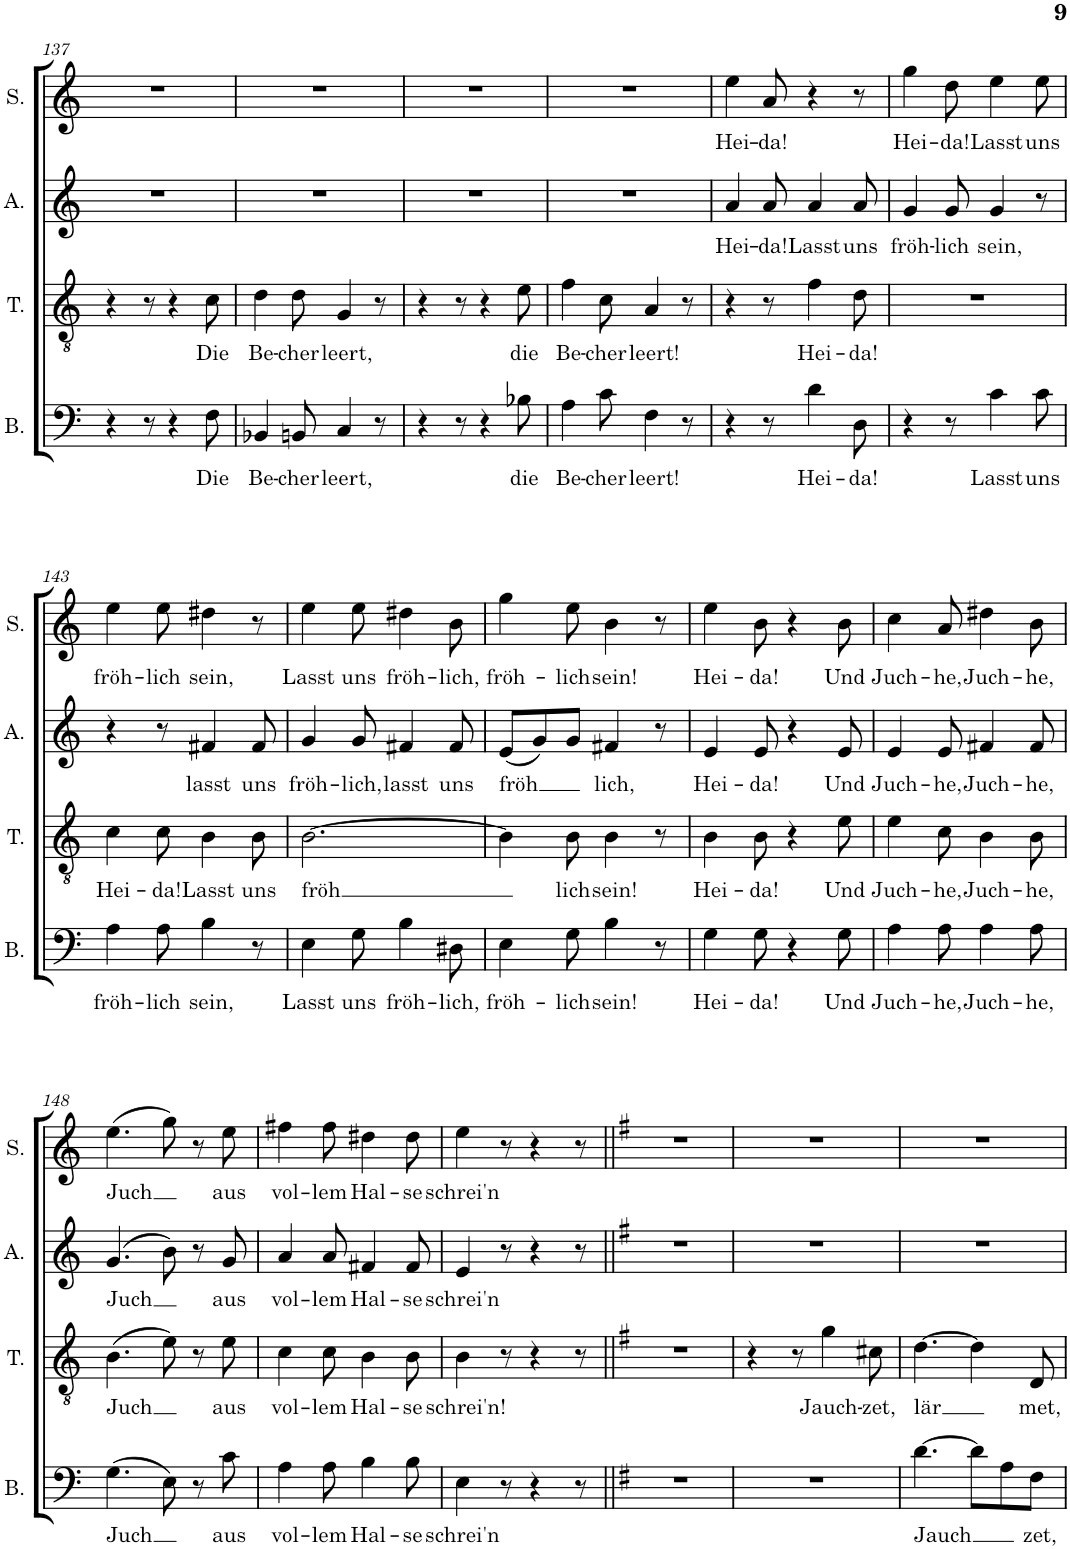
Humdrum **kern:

**kern	**text	**kern	**text	**kern	**text	**kern	**text
*part4	*part4	*part3	*part3	*part2	*part2	*part1	*part1
*staff4	*staff4	*staff3	*staff3	*staff2	*staff2	*staff1	*staff1
*I"Bass	*	*I"Tenor	*	*I"Alto	*	*I"Soprano	*
*I'B.	*	*I'T.	*	*I'A.	*	*I'S.	*
!!LO:PB:g=z
*clefF4	*	*clefGv2	*	*clefG2	*	*clefG2	*
*k[]	*	*k[]	*	*k[]	*	*k[]	*
*M6/8	*	*M6/8	*	*M6/8	*	*M6/8	*
=137	=137	=137	=137	=137	=137	=137	=137
4r	.	4r	.	2.r	.	2.r	.
8r	.	8r	.	.	.	.	.
4r	.	4r	.	.	.	.	.
!	!LO:LY:b	!	!LO:LY:b	!	!	!	!
8F\	Die	8c\	Die	.	.	.	.
=138	=138	=138	=138	=138	=138	=138	=138
!	!LO:LY:b	!	!LO:LY:b	!	!	!	!
4BB-X/	Be-	4d\	Be-	2.r	.	2.r	.
!	!LO:LY:b	!	!LO:LY:b	!	!	!	!
8BBn/	-cher	8d\	-cher	.	.	.	.
!	!LO:LY:b	!	!LO:LY:b	!	!	!	!
4C/	leert,	4G/	leert,	.	.	.	.
8r	.	8r	.	.	.	.	.
=139	=139	=139	=139	=139	=139	=139	=139
4r	.	4r	.	2.r	.	2.r	.
8r	.	8r	.	.	.	.	.
4r	.	4r	.	.	.	.	.
!	!LO:LY:b	!	!LO:LY:b	!	!	!	!
8B-X\	die	8e\	die	.	.	.	.
=140	=140	=140	=140	=140	=140	=140	=140
!	!LO:LY:b	!	!LO:LY:b	!	!	!	!
4A\	Be-	4f\	Be-	2.r	.	2.r	.
!	!LO:LY:b	!	!LO:LY:b	!	!	!	!
8c\	-cher	8c\	-cher	.	.	.	.
!	!LO:LY:b	!	!LO:LY:b	!	!	!	!
4F\	leert!	4A/	leert!	.	.	.	.
8r	.	8r	.	.	.	.	.
=141	=141	=141	=141	=141	=141	=141	=141
!	!	!	!	!	!LO:LY:b	!	!LO:LY:b
4r	.	4r	.	4a/	Hei-	4ee\	Hei-
!	!	!	!	!	!LO:LY:b	!	!LO:LY:b
8r	.	8r	.	8a/	-da!	8a/	-da!
!	!LO:LY:b	!	!LO:LY:b	!	!LO:LY:b	!	!
4d\	Hei-	4f\	Hei-	4a/	Lasst	4r	.
!	!LO:LY:b	!	!LO:LY:b	!	!LO:LY:b	!	!
8D\	-da!	8d\	-da!	8a/	uns	8r	.
=142	=142	=142	=142	=142	=142	=142	=142
!	!	!	!	!	!LO:LY:b	!	!LO:LY:b
4r	.	2.r	.	4g/	fröh-	4gg\	Hei-
!	!	!	!	!	!LO:LY:b	!	!LO:LY:b
8r	.	.	.	8g/	-lich	8dd\	-da!
!	!LO:LY:b	!	!	!	!LO:LY:b	!	!LO:LY:b
4c\	Lasst	.	.	4g/	sein,	4ee\	Lasst
!	!LO:LY:b	!	!	!	!	!	!LO:LY:b
8c\	uns	.	.	8r	.	8ee\	uns
!!LO:LB:g=z
=143	=143	=143	=143	=143	=143	=143	=143
!	!LO:LY:b	!	!LO:LY:b	!	!	!	!LO:LY:b
4A\	fröh-	4c\	Hei-	4r	.	4ee\	fröh-
!	!LO:LY:b	!	!LO:LY:b	!	!	!	!LO:LY:b
8A\	-lich	8c\	-da!	8r	.	8ee\	-lich
!	!LO:LY:b	!	!LO:LY:b	!	!LO:LY:b	!	!LO:LY:b
4B\	sein,	4B\	Lasst	4f#X/	lasst	4dd#X\	sein,
!	!	!	!LO:LY:b	!	!LO:LY:b	!	!
8r	.	8B\	uns	8f#/	uns	8r	.
=144	=144	=144	=144	=144	=144	=144	=144
!	!LO:LY:b	!	!LO:LY:b	!	!LO:LY:b	!	!LO:LY:b
4E\	Lasst	[2.B\	fröh	4g/	fröh-	4ee\	Lasst
!	!LO:LY:b	!	!	!	!LO:LY:b	!	!LO:LY:b
8G\	uns	.	.	8g/	-lich,	8ee\	uns
!	!LO:LY:b	!	!	!	!LO:LY:b	!	!LO:LY:b
4B\	fröh-	.	.	4f#X/	lasst	4dd#X\	fröh-
!	!LO:LY:b	!	!	!	!LO:LY:b	!	!LO:LY:b
8D#X\	-lich,	.	.	8f#/	uns	8b\	-lich,
=145	=145	=145	=145	=145	=145	=145	=145
!	!LO:LY:b	!	!	!	!LO:LY:b	!	!LO:LY:b
4E\	fröh-	4B\]	.	(8e/L	-fröh	4gg\	fröh-
.	.	.	.	8g/)	.	.	.
!	!LO:LY:b	!	!LO:LY:b	!	!	!	!LO:LY:b
8G\	-lich	8B\	lich	8g/J	.	8ee\	-lich
!	!LO:LY:b	!	!LO:LY:b	!	!LO:LY:b	!	!LO:LY:b
4B\	sein!	4B\	sein!	4f#X/	lich,	4b\	sein!
8r	.	8r	.	8r	.	8r	.
=146	=146	=146	=146	=146	=146	=146	=146
!	!LO:LY:b	!	!LO:LY:b	!	!LO:LY:b	!	!LO:LY:b
4G\	Hei-	4B\	Hei-	4e/	Hei-	4ee\	Hei-
!	!LO:LY:b	!	!LO:LY:b	!	!LO:LY:b	!	!LO:LY:b
8G\	-da!	8B\	-da!	8e/	-da!	8b\	-da!
4r	.	4r	.	4r	.	4r	.
!	!LO:LY:b	!	!LO:LY:b	!	!LO:LY:b	!	!LO:LY:b
8G\	Und	8e\	Und	8e/	Und	8b\	Und
=147	=147	=147	=147	=147	=147	=147	=147
!	!LO:LY:b	!	!LO:LY:b	!	!LO:LY:b	!	!LO:LY:b
4A\	Juch-	4e\	Juch-	4e/	Juch-	4cc\	Juch-
!	!LO:LY:b	!	!LO:LY:b	!	!LO:LY:b	!	!LO:LY:b
8A\	-he,	8c\	-he,	8e/	-he,	8a/	-he,
!	!LO:LY:b	!	!LO:LY:b	!	!LO:LY:b	!	!LO:LY:b
4A\	Juch-	4B\	Juch-	4f#X/	Juch-	4dd#X\	Juch-
!	!LO:LY:b	!	!LO:LY:b	!	!LO:LY:b	!	!LO:LY:b
8A\	-he,	8B\	-he,	8f#/	-he,	8b\	-he,
!!LO:LB:g=z
=148	=148	=148	=148	=148	=148	=148	=148
!	!LO:LY:b	!	!LO:LY:b	!	!LO:LY:b	!	!LO:LY:b
(4.G\	-Juch	(4.B\	Juch	(4.g/	Juch	(4.ee\	Juch
8E\)	.	8e\)	.	8b\)	.	8gg\)	.
8r	.	8r	.	8r	.	8r	.
!	!LO:LY:b	!	!LO:LY:b	!	!LO:LY:b	!	!LO:LY:b
8c\	aus	8e\	aus	8g/	aus	8ee\	aus
=149	=149	=149	=149	=149	=149	=149	=149
!	!LO:LY:b	!	!LO:LY:b	!	!LO:LY:b	!	!LO:LY:b
4A\	vol-	4c\	vol-	4a/	vol-	4ff#X\	vol-
!	!LO:LY:b	!	!LO:LY:b	!	!LO:LY:b	!	!LO:LY:b
8A\	-lem	8c\	-lem	8a/	-lem	8ff#\	-lem
!	!LO:LY:b	!	!LO:LY:b	!	!LO:LY:b	!	!LO:LY:b
4B\	Hal-	4B\	Hal-	4f#X/	Hal-	4dd#X\	Hal-
!	!LO:LY:b	!	!LO:LY:b	!	!LO:LY:b	!	!LO:LY:b
8B\	-se	8B\	-se	8f#/	-se	8dd#\	-se
=150	=150	=150	=150	=150	=150	=150	=150
!	!LO:LY:b	!	!LO:LY:b	!	!LO:LY:b	!	!LO:LY:b
4E\	schrei'n	4B\	schrei'n!	4e/	schrei'n	4ee\	schrei'n
8r	.	8r	.	8r	.	8r	.
4r	.	4r	.	4r	.	4r	.
8r	.	8r	.	8r	.	8r	.
=151||	=151||	=151||	=151||	=151||	=151||	=151||	=151||
*k[f#]	*	*k[f#]	*	*k[f#]	*	*k[f#]	*
2.r	.	2.r	.	2.r	.	2.r	.
=152	=152	=152	=152	=152	=152	=152	=152
2.r	.	4r	.	2.r	.	2.r	.
.	.	8r	.	.	.	.	.
!	!	!	!LO:LY:b	!	!	!	!
.	.	4g\	Jauch-	.	.	.	.
!	!	!	!LO:LY:b	!	!	!	!
.	.	8c#X\	-zet,	.	.	.	.
=153	=153	=153	=153	=153	=153	=153	=153
!	!LO:LY:b	!	!LO:LY:b	!	!	!	!
[4.d\	Jauch	[4.d\	-lär	2.r	.	2.r	.
8d\L]	.	4d\]	.	.	.	.	.
8A\	.	.	.	.	.	.	.
!	!LO:LY:b	!	!LO:LY:b	!	!	!	!
8F#\J	zet,	8D/	met,	.	.	.	.
=	=	=	=	=	=	=	=
*-	*-	*-	*-	*-	*-	*-	*-
